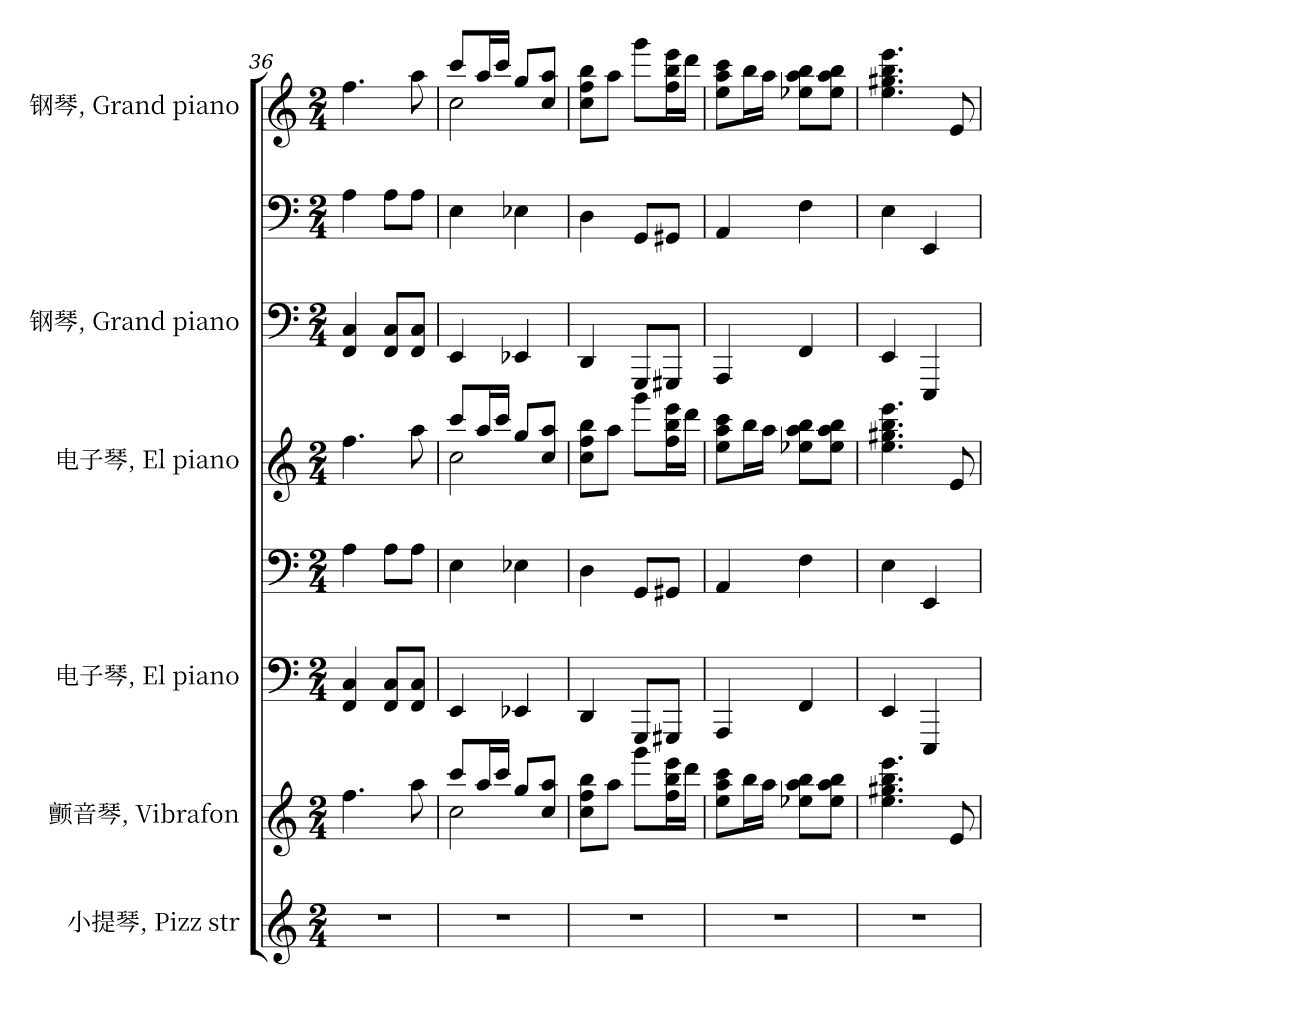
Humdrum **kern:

**kern	**kern	**kern	**kern	**kern	**kern	**kern	**kern
*part6	*part5	*part4	*part4	*part3	*part2	*part2	*part1
*staff8	*staff7	*staff6	*staff5	*staff4	*staff3	*staff2	*staff1
*I"小提琴, Pizz str	*I"颤音琴, Vibrafon	*I"电子琴, El piano	*	*I"电子琴, El piano	*I"钢琴, Grand piano	*	*I"钢琴, Grand piano
*	*I'Vib.	*I'El. Pno.	*	*I'El. Pno.	*I'Pno.	*	*I'Pno.
*clefG2	*clefG2	*clefF4	*clefF4	*clefG2	*clefF4	*clefF4	*clefG2
*k[]	*k[]	*k[]	*k[]	*k[]	*k[]	*k[]	*k[]
*M2/4	*M2/4	*M2/4	*M2/4	*M2/4	*M2/4	*M2/4	*M2/4
=36	=36	=36	=36	=36	=36	=36	=36
2r	4.ff\	4FF/ 4C/	4A\	4.ff\	4FF/ 4C/	4A\	4.ff\
.	.	8FF/ 8C/L	8A\L	.	8FF/ 8C/L	8A\L	.
.	8aa\	8FF/ 8C/J	8A\J	8aa\	8FF/ 8C/J	8A\J	8aa\
=37	=37	=37	=37	=37	=37	=37	=37
*	*^	*	*	*^	*	*	*^
2r	8ccc/L	2cc\	4EE/	4E\	8ccc/L	2cc\	4EE/	4E\	8ccc/L	2cc\
.	16aa/L	.	.	.	16aa/L	.	.	.	16aa/L	.
.	16ccc/JJ	.	.	.	16ccc/JJ	.	.	.	16ccc/JJ	.
.	8gg/L	.	4EE-X/	4E-X\	8gg/L	.	4EE-X/	4E-X\	8gg/L	.
.	8cc/ 8aa/J	.	.	.	8cc/ 8aa/J	.	.	.	8cc/ 8aa/J	.
*	*v	*v	*	*	*v	*v	*	*	*v	*v
=38	=38	=38	=38	=38	=38	=38	=38
2r	8cc\ 8ff\ 8bb\L	4DD/	4D\	8cc\ 8ff\ 8bb\L	4DD/	4D\	8cc\ 8ff\ 8bb\L
.	8aa\J	.	.	8aa\J	.	.	8aa\J
.	8ggg\L	8GGG/L	8GG/L	8ggg\L	8GGG/L	8GG/L	8ggg\L
.	16ff\ 16bb\ 16eee\L	8GGG#X/J	8GG#X/J	16ff\ 16bb\ 16eee\L	8GGG#X/J	8GG#X/J	16ff\ 16bb\ 16eee\L
.	16ddd\JJ	.	.	16ddd\JJ	.	.	16ddd\JJ
=39	=39	=39	=39	=39	=39	=39	=39
2r	8ee\ 8aa\ 8ccc\L	4AAA/	4AA/	8ee\ 8aa\ 8ccc\L	4AAA/	4AA/	8ee\ 8aa\ 8ccc\L
.	16bb\L	.	.	16bb\L	.	.	16bb\L
.	16aa\JJ	.	.	16aa\JJ	.	.	16aa\JJ
.	8ee-X\ 8aa\ 8bb\L	4FF/	4F\	8ee-X\ 8aa\ 8bb\L	4FF/	4F\	8ee-X\ 8aa\ 8bb\L
.	8ee-\ 8aa\ 8bb\J	.	.	8ee-\ 8aa\ 8bb\J	.	.	8ee-\ 8aa\ 8bb\J
=40	=40	=40	=40	=40	=40	=40	=40
2r	4.ee\ 4.gg#X\ 4.bb\ 4.eee\	4EE/	4E\	4.ee\ 4.gg#X\ 4.bb\ 4.eee\	4EE/	4E\	4.ee\ 4.gg#X\ 4.bb\ 4.eee\
.	.	4EEE/	4EE/	.	4EEE/	4EE/	.
.	8e/	.	.	8e/	.	.	8e/
=	=	=	=	=	=	=	=
*-	*-	*-	*-	*-	*-	*-	*-
